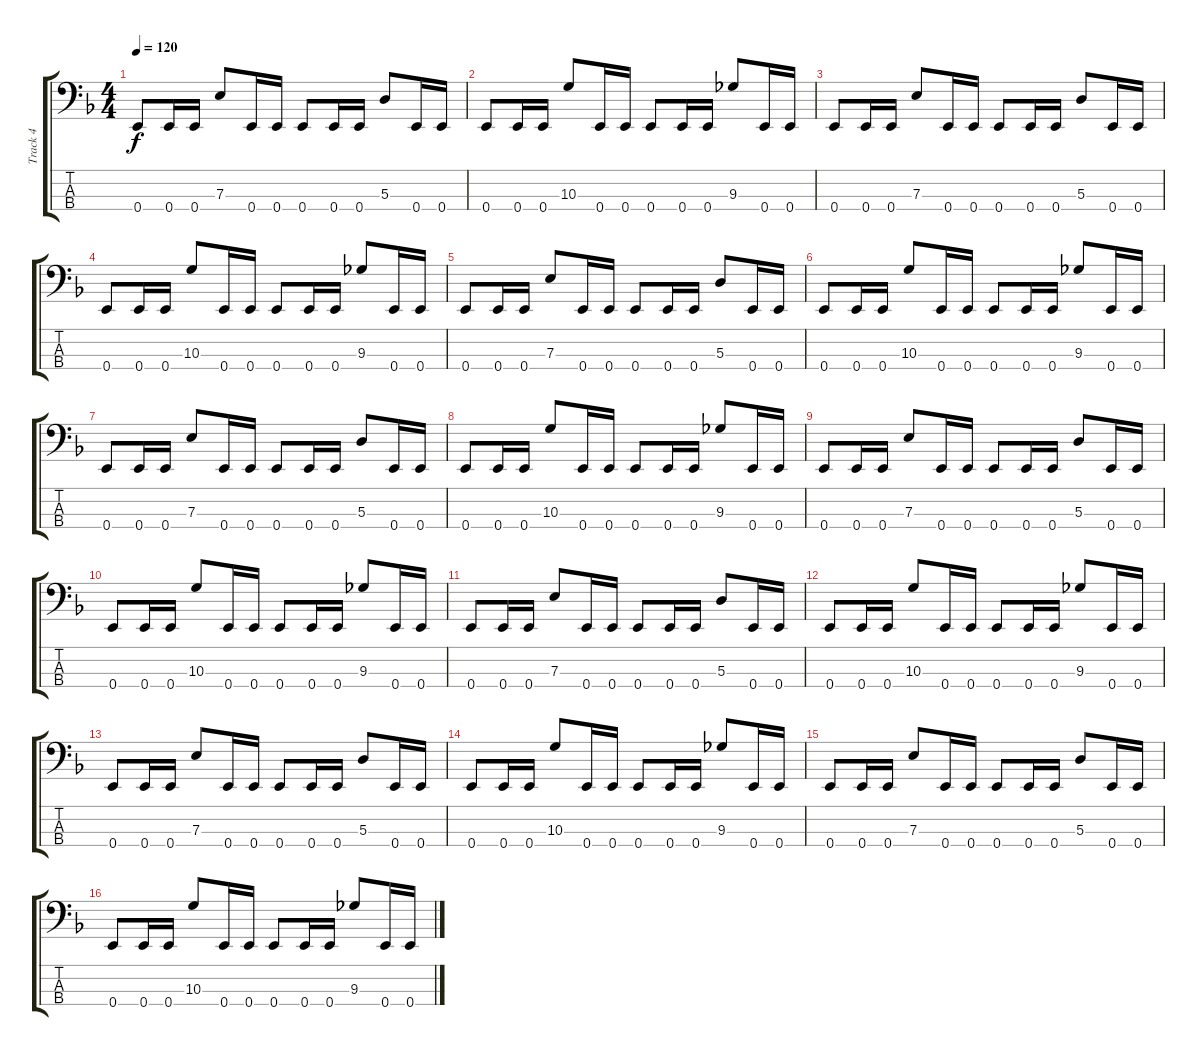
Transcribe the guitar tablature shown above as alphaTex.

\track ("Track 4" "Track 4") {instrument electricbassfinger}
\staff {score tabs}
\tuning (G2 D2 A1 E1) {hide}
\ts (4 4)
\tempo 120
\clef f4
\ks f
0.4.8{dy f} 0.4.16 0.4.16 7.3.8 0.4.16 0.4.16 0.4.8 0.4.16 0.4.16 5.3.8 0.4.16 0.4.16 |
0.4.8 0.4.16 0.4.16 10.3.8 0.4.16 0.4.16 0.4.8 0.4.16 0.4.16 9.3.8 0.4.16 0.4.16 |
0.4.8 0.4.16 0.4.16 7.3.8 0.4.16 0.4.16 0.4.8 0.4.16 0.4.16 5.3.8 0.4.16 0.4.16 |
0.4.8 0.4.16 0.4.16 10.3.8 0.4.16 0.4.16 0.4.8 0.4.16 0.4.16 9.3.8 0.4.16 0.4.16 |
0.4.8 0.4.16 0.4.16 7.3.8 0.4.16 0.4.16 0.4.8 0.4.16 0.4.16 5.3.8 0.4.16 0.4.16 |
0.4.8 0.4.16 0.4.16 10.3.8 0.4.16 0.4.16 0.4.8 0.4.16 0.4.16 9.3.8 0.4.16 0.4.16 |
0.4.8 0.4.16 0.4.16 7.3.8 0.4.16 0.4.16 0.4.8 0.4.16 0.4.16 5.3.8 0.4.16 0.4.16 |
0.4.8 0.4.16 0.4.16 10.3.8 0.4.16 0.4.16 0.4.8 0.4.16 0.4.16 9.3.8 0.4.16 0.4.16 |
0.4.8 0.4.16 0.4.16 7.3.8 0.4.16 0.4.16 0.4.8 0.4.16 0.4.16 5.3.8 0.4.16 0.4.16 |
0.4.8 0.4.16 0.4.16 10.3.8 0.4.16 0.4.16 0.4.8 0.4.16 0.4.16 9.3.8 0.4.16 0.4.16 |
0.4.8 0.4.16 0.4.16 7.3.8 0.4.16 0.4.16 0.4.8 0.4.16 0.4.16 5.3.8 0.4.16 0.4.16 |
0.4.8 0.4.16 0.4.16 10.3.8 0.4.16 0.4.16 0.4.8 0.4.16 0.4.16 9.3.8 0.4.16 0.4.16 |
0.4.8 0.4.16 0.4.16 7.3.8 0.4.16 0.4.16 0.4.8 0.4.16 0.4.16 5.3.8 0.4.16 0.4.16 |
0.4.8 0.4.16 0.4.16 10.3.8 0.4.16 0.4.16 0.4.8 0.4.16 0.4.16 9.3.8 0.4.16 0.4.16 |
0.4.8 0.4.16 0.4.16 7.3.8 0.4.16 0.4.16 0.4.8 0.4.16 0.4.16 5.3.8 0.4.16 0.4.16 |
0.4.8 0.4.16 0.4.16 10.3.8 0.4.16 0.4.16 0.4.8 0.4.16 0.4.16 9.3.8 0.4.16 0.4.16
